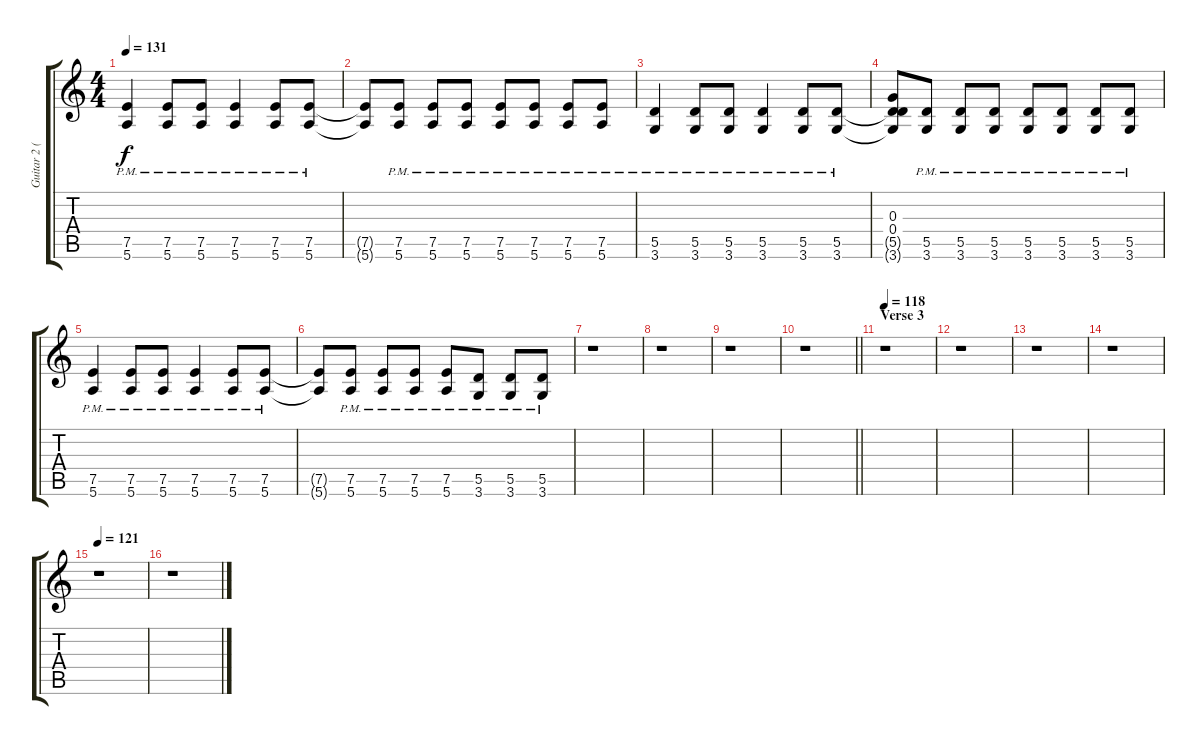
\track ("Guitar 2 (Clean)" "Guitar 2 (") {instrument electricguitarjazz}
\staff {score tabs}
\tuning (E4 B3 G3 D3 A2 E2) {hide}
\ts (4 4)
\tempo 131
\clef g2
\ks c
(7.5{pm} 5.6{pm}).4{dy f} (7.5{pm} 5.6{pm}).8 (7.5{pm} 5.6{pm}).8 (7.5{pm} 5.6{pm}).4 (7.5{pm} 5.6{pm}).8 (7.5{pm} 5.6{pm}).8 |
(7.5{t} 5.6{t}).8 (7.5{pm} 5.6{pm}).8 (7.5{pm} 5.6{pm}).8 (7.5{pm} 5.6{pm}).8 (7.5{pm} 5.6{pm}).8 (7.5{pm} 5.6{pm}).8 (7.5{pm} 5.6{pm}).8 (7.5{pm} 5.6{pm}).8 |
(5.5{pm} 3.6{pm}).4 (5.5{pm} 3.6{pm}).8 (5.5{pm} 3.6{pm}).8 (5.5{pm} 3.6{pm}).4 (5.5{pm} 3.6{pm}).8 (5.5{pm} 3.6{pm}).8 |
(0.3 0.4 5.5{t} 3.6{t}).8 (5.5{pm} 3.6{pm}).8 (5.5{pm} 3.6{pm}).8 (5.5{pm} 3.6{pm}).8 (5.5{pm} 3.6{pm}).8 (5.5{pm} 3.6{pm}).8 (5.5{pm} 3.6{pm}).8 (5.5{pm} 3.6{pm}).8 |
(7.5{pm} 5.6{pm}).4 (7.5{pm} 5.6{pm}).8 (7.5{pm} 5.6{pm}).8 (7.5{pm} 5.6{pm}).4 (7.5{pm} 5.6{pm}).8 (7.5{pm} 5.6{pm}).8 |
(7.5{t} 5.6{t}).8 (7.5{pm} 5.6{pm}).8 (7.5{pm} 5.6{pm}).8 (7.5{pm} 5.6{pm}).8 (7.5{pm} 5.6{pm}).8 (5.5{pm} 3.6{pm}).8 (5.5{pm} 3.6{pm}).8 (5.5{pm} 3.6{pm}).8 |
r.1 |
r.1 |
r.1 |
\barLineRight lightlight
r.1 |
\section ("" "Verse 3")
\tempo 118
r.1{volume 10 instrument electricguitarjazz} |
r.1 |
r.1 |
r.1 |
\tempo 121
r.1 |
r.1
